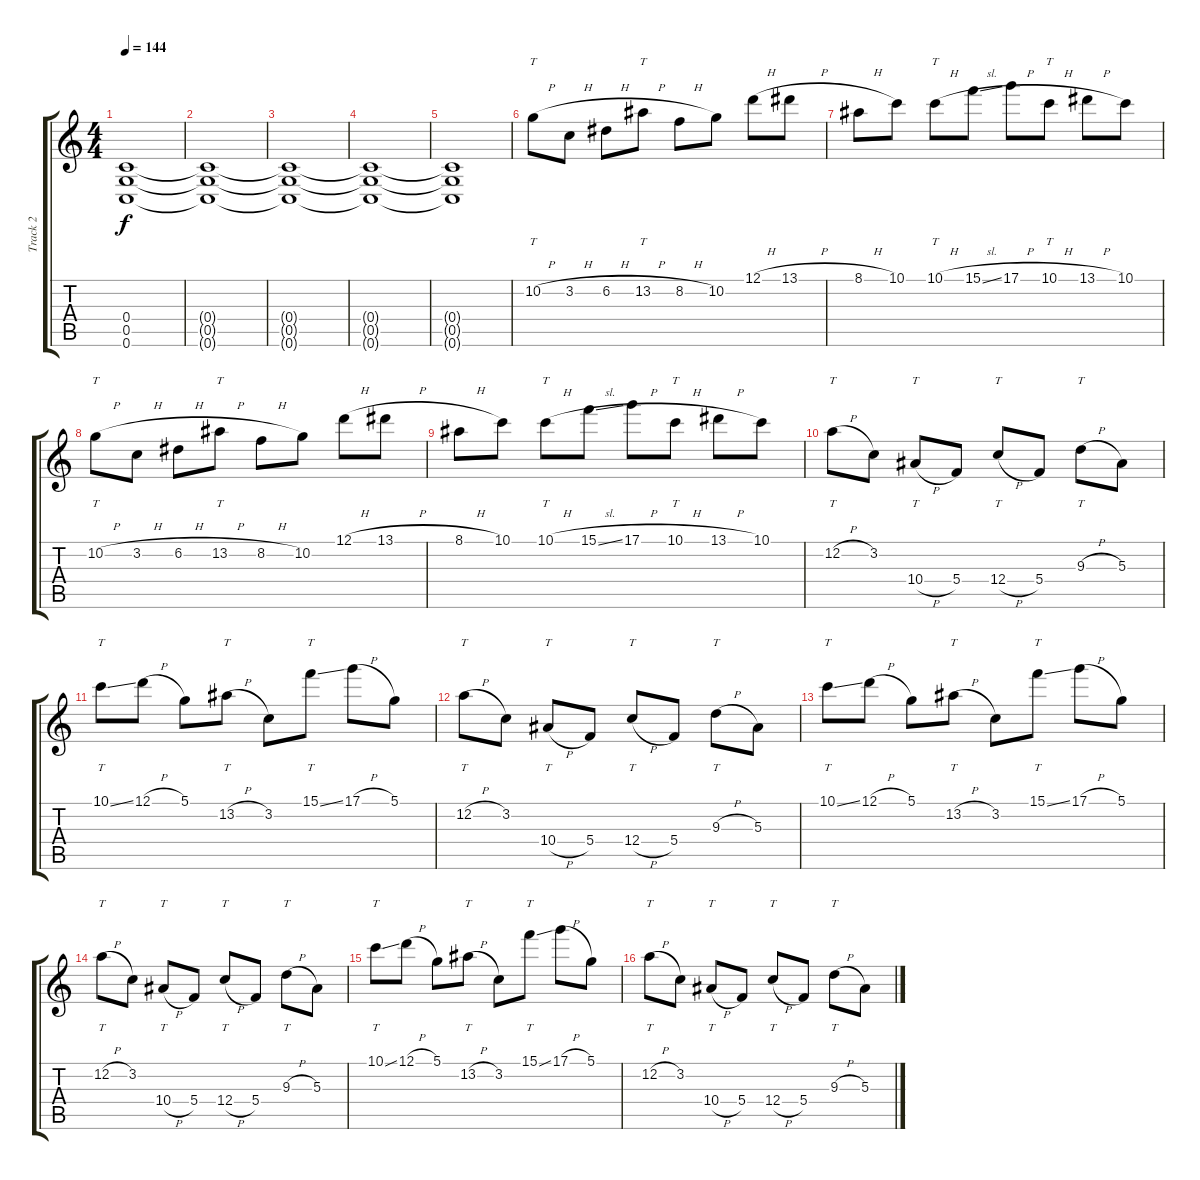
\track ("Track 2" "Track 2") {instrument distortionguitar}
\staff {score tabs}
\tuning (D4 A3 F3 C3 G2 C2) {hide}
\ts (4 4)
\tempo 144
\clef g2
\ks c
(0.4{t} 0.5{t} 0.6{t}).1{dy f} |
(0.4{t} 0.5{t} 0.6{t}).1{volume 0} |
(0.4{t} 0.5{t} 0.6{t}).1 |
(0.4{t} 0.5{t} 0.6{t}).1 |
(0.4{t} 0.5{t} 0.6{t}).1 |
10.2{h}.8{tt volume 13} 3.2{h}.8 6.2{h}.8 13.2{h}.8{tt} 8.2{h}.8 10.2.8 12.1{h}.8 13.1{h}.8 |
8.1{h}.8 10.1.8 10.1{h}.8{tt} 15.1{sl}.8 17.1{h}.8 10.1{h}.8{tt} 13.1{h}.8 10.1.8 |
10.2{h}.8{tt volume 13} 3.2{h}.8 6.2{h}.8 13.2{h}.8{tt} 8.2{h}.8 10.2.8 12.1{h}.8 13.1{h}.8 |
8.1{h}.8 10.1.8 10.1{h}.8{tt} 15.1{sl}.8 17.1{h}.8 10.1{h}.8{tt} 13.1{h}.8 10.1.8 |
12.2{h}.8{tt} 3.2.8 10.4{h}.8{tt} 5.4.8 12.4{h}.8{tt} 5.4.8 9.3{h}.8{tt} 5.3.8 |
10.1{ss}.8{tt} 12.1{h}.8 5.1.8 13.2{h}.8{tt} 3.2.8 15.1{ss}.8{tt} 17.1{h}.8 5.1.8 |
12.2{h}.8{tt} 3.2.8 10.4{h}.8{tt} 5.4.8 12.4{h}.8{tt} 5.4.8 9.3{h}.8{tt} 5.3.8 |
10.1{ss}.8{tt} 12.1{h}.8 5.1.8 13.2{h}.8{tt} 3.2.8 15.1{ss}.8{tt} 17.1{h}.8 5.1.8 |
12.2{h}.8{tt} 3.2.8 10.4{h}.8{tt} 5.4.8 12.4{h}.8{tt} 5.4.8 9.3{h}.8{tt} 5.3.8 |
10.1{ss}.8{tt} 12.1{h}.8 5.1.8 13.2{h}.8{tt} 3.2.8 15.1{ss}.8{tt} 17.1{h}.8 5.1.8 |
12.2{h}.8{tt} 3.2.8 10.4{h}.8{tt} 5.4.8 12.4{h}.8{tt} 5.4.8 9.3{h}.8{tt} 5.3.8
